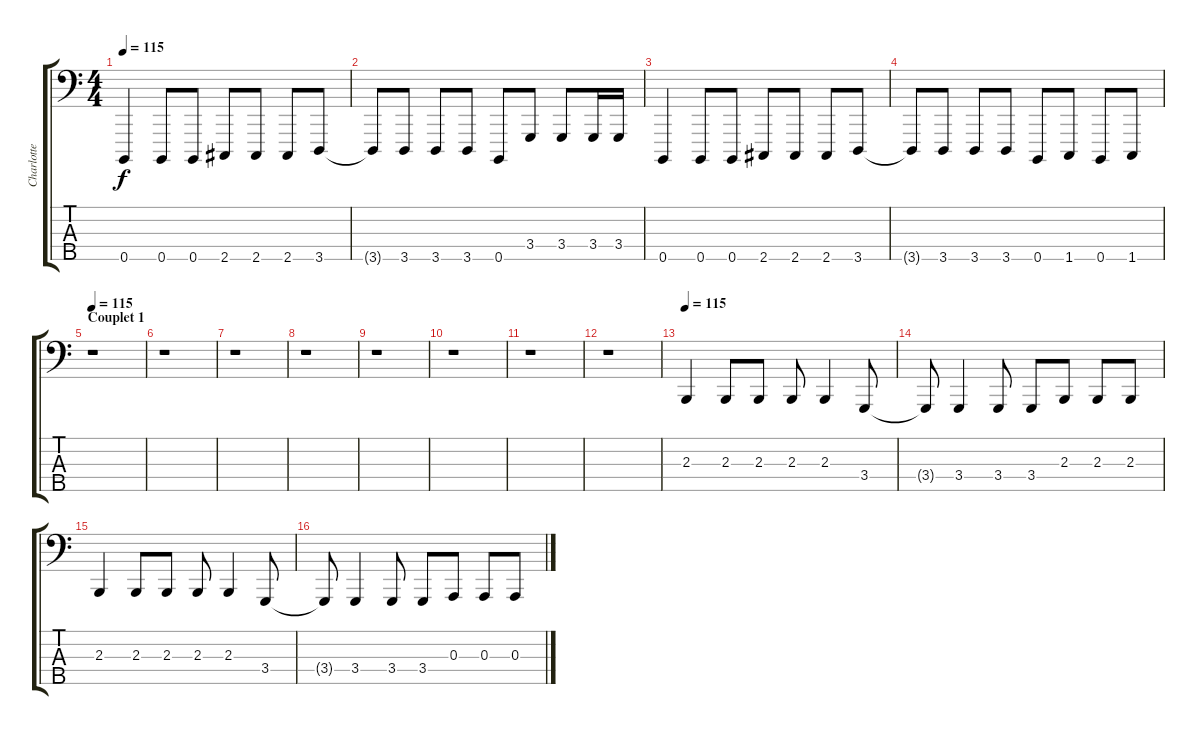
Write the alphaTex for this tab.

\track ("Charlotte - Basse" "Charlotte ") {instrument lead8bassandlead}
\staff {score tabs}
\tuning (G2 D2 A1 E1 B0) {hide}
\ts (4 4)
\tempo 115
\clef f4
\ks c
0.5.4{dy f volume 16 balance 8 instrument lead8bassandlead} 0.5.8 0.5.8 2.5.8 2.5.8 2.5.8 3.5.8 |
3.5{t}.8 3.5.8 3.5.8 3.5.8 0.5.8 3.4.8 3.4.8 3.4.16 3.4.16 |
0.5.4 0.5.8 0.5.8 2.5.8 2.5.8 2.5.8 3.5.8 |
3.5{t}.8 3.5.8 3.5.8 3.5.8 0.5.8 1.5.8 0.5.8 1.5.8 |
\section ("" "Couplet 1")
\tempo 115
r.1 |
r.1 |
r.1 |
r.1 |
r.1 |
r.1 |
r.1 |
r.1 |
\section ("" "")
\tempo 115
2.3.4{volume 10 balance 8 instrument lead8bassandlead} 2.3.8 2.3.8 2.3.8 2.3.4 3.4.8 |
3.4{t}.8 3.4.4 3.4.8 3.4.8 2.3.8 2.3.8 2.3.8 |
2.3.4 2.3.8 2.3.8 2.3.8 2.3.4 3.4.8 |
3.4{t}.8 3.4.4 3.4.8 3.4.8 0.3.8 0.3.8 0.3.8
